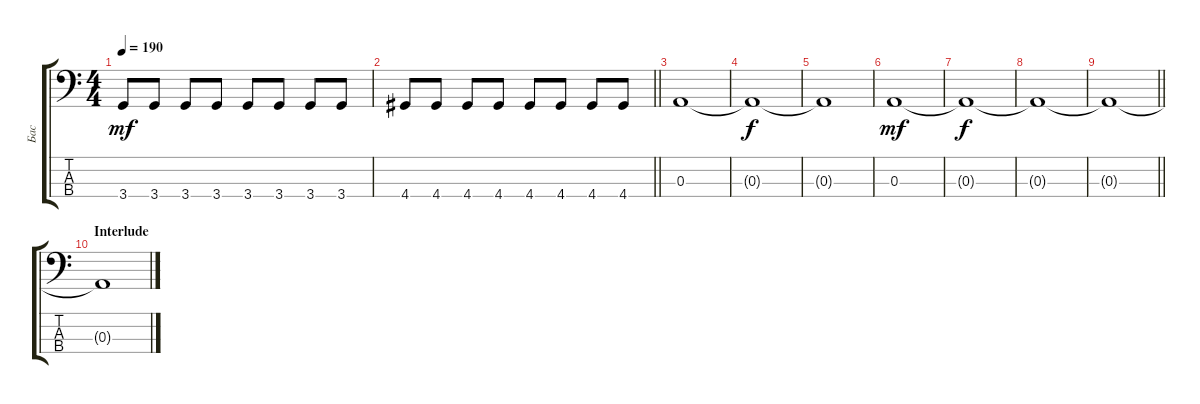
\track ("Бас" "Бас") {instrument electricbassfinger}
\staff {score tabs}
\tuning (G2 D2 A1 E1) {hide}
\ts (4 4)
\tempo 190
\clef f4
\ks aminor
3.4.8{dy mf} 3.4.8 3.4.8 3.4.8 3.4.8 3.4.8 3.4.8 3.4.8 |
\barLineRight lightlight
4.4.8 4.4.8 4.4.8 4.4.8 4.4.8 4.4.8 4.4.8 4.4.8 |
0.3.1 |
0.3{t}.1{dy f} |
0.3{t}.1 |
0.3.1{dy mf} |
0.3{t}.1{dy f} |
0.3{t}.1 |
\barLineRight lightlight
0.3{t}.1 |
\section ("" "Interlude")
0.3{t}.1
